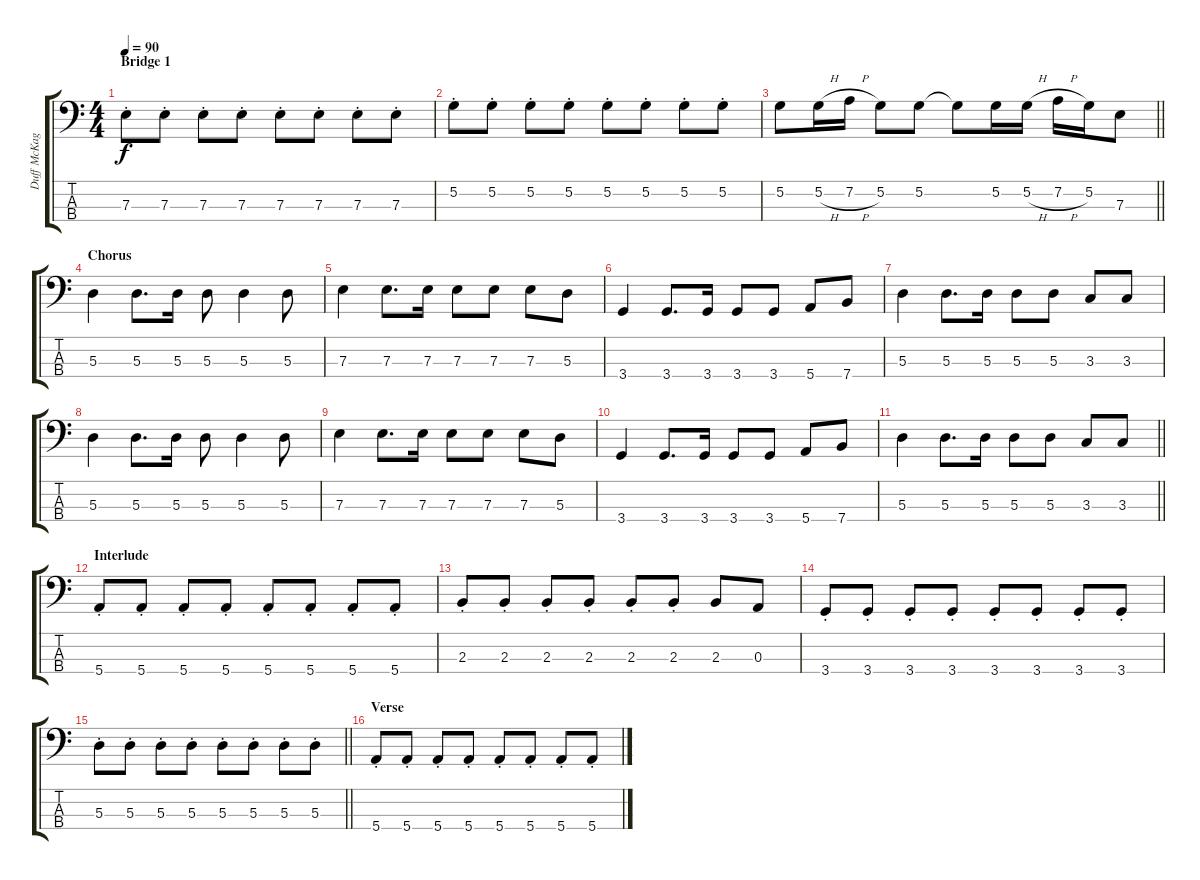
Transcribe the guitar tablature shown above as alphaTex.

\track ("Duff McKagan" "Duff McKag") {instrument electricbasspick}
\staff {score tabs}
\tuning (G2 D2 A1 E1) {hide}
\ts (4 4)
\section ("" "Bridge 1")
\tempo 90
\clef f4
\ks c
7.3{st}.8{dy f} 7.3{st}.8 7.3{st}.8 7.3{st}.8 7.3{st}.8 7.3{st}.8 7.3{st}.8 7.3{st}.8 |
5.2{st}.8 5.2{st}.8 5.2{st}.8 5.2{st}.8 5.2{st}.8 5.2{st}.8 5.2{st}.8 5.2{st}.8 |
\barLineRight lightlight
5.2.8 5.2{h}.16 7.2{h}.16 5.2.8 5.2.8 5.2{t}.8 5.2.16 5.2{h}.16 7.2{h}.16 5.2.16 7.3.8 |
\section ("" "Chorus")
5.3.4 5.3.8{d} 5.3.16 5.3.8 5.3.4 5.3.8 |
7.3.4 7.3.8{d} 7.3.16 7.3.8 7.3.8 7.3.8 5.3.8 |
3.4.4 3.4.8{d} 3.4.16 3.4.8 3.4.8 5.4.8 7.4.8 |
5.3.4 5.3.8{d} 5.3.16 5.3.8 5.3.8 3.3.8 3.3.8 |
5.3.4 5.3.8{d} 5.3.16 5.3.8 5.3.4 5.3.8 |
7.3.4 7.3.8{d} 7.3.16 7.3.8 7.3.8 7.3.8 5.3.8 |
3.4.4 3.4.8{d} 3.4.16 3.4.8 3.4.8 5.4.8 7.4.8 |
\barLineRight lightlight
5.3.4 5.3.8{d} 5.3.16 5.3.8 5.3.8 3.3.8 3.3.8 |
\section ("" "Interlude")
5.4{st}.8 5.4{st}.8 5.4{st}.8 5.4{st}.8 5.4{st}.8 5.4{st}.8 5.4{st}.8 5.4{st}.8 |
2.3{st}.8 2.3{st}.8 2.3{st}.8 2.3{st}.8 2.3{st}.8 2.3{st}.8 2.3.8 0.3.8 |
3.4{st}.8 3.4{st}.8 3.4{st}.8 3.4{st}.8 3.4{st}.8 3.4{st}.8 3.4{st}.8 3.4{st}.8 |
\barLineRight lightlight
5.3{st}.8 5.3{st}.8 5.3{st}.8 5.3{st}.8 5.3{st}.8 5.3{st}.8 5.3{st}.8 5.3{st}.8 |
\section ("" "Verse")
5.4{st}.8 5.4{st}.8 5.4{st}.8 5.4{st}.8 5.4{st}.8 5.4{st}.8 5.4{st}.8 5.4{st}.8
